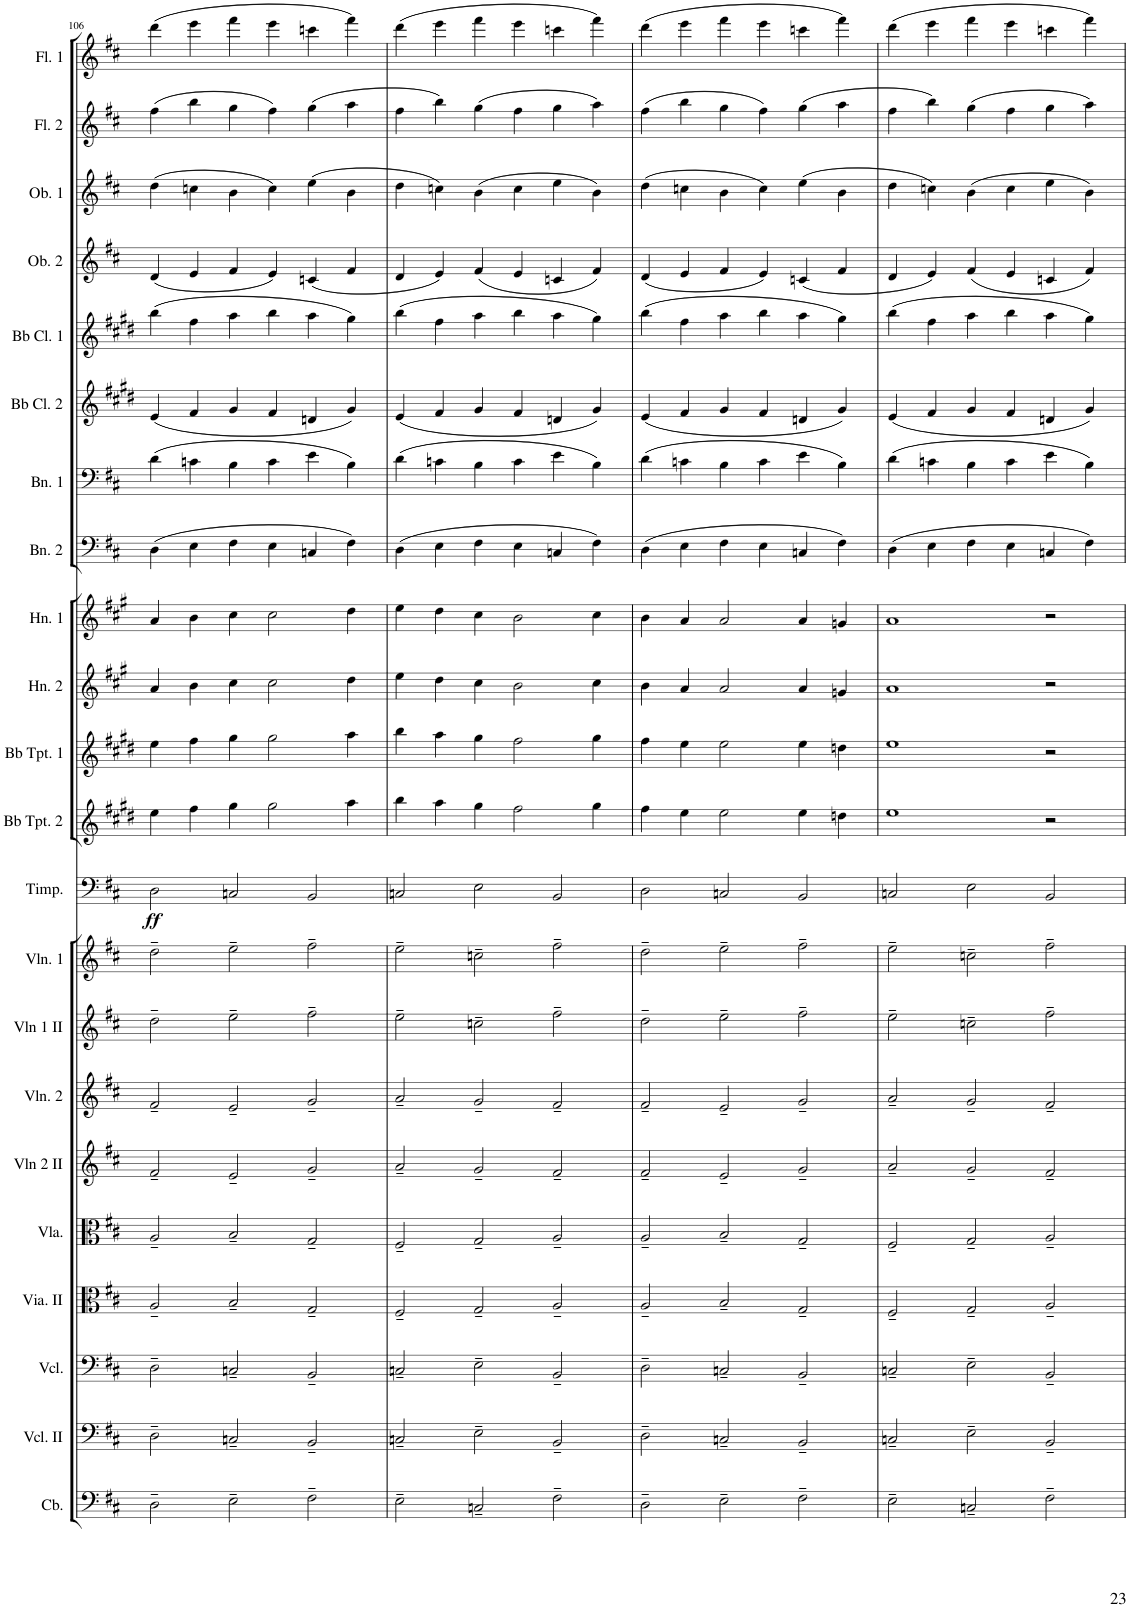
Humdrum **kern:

**kern	**kern	**kern	**kern	**kern	**kern	**kern	**kern	**kern	**kern	**dynam	**kern	**kern	**kern	**kern	**kern	**kern	**kern	**kern	**kern	**kern	**kern	**kern
*part22	*part21	*part20	*part19	*part18	*part17	*part16	*part15	*part14	*part13	*part13	*part12	*part11	*part10	*part9	*part8	*part7	*part6	*part5	*part4	*part3	*part2	*part1
*staff22	*staff21	*staff20	*staff19	*staff18	*staff17	*staff16	*staff15	*staff14	*staff13	*staff13	*staff12	*staff11	*staff10	*staff9	*staff8	*staff7	*staff6	*staff5	*staff4	*staff3	*staff2	*staff1
*I"Cb.	*I"Vcl. II	*I"Vcl.	*I"Vla. II	*I"Viola	*I"Vln 2 II	*I"Violin 2	*I"Vln 1 II	*I"Violin 1	*I"Timpani	*	*I"Bb Trumpet 2	*I"Bb Trumpet 1	*I"Horn 2	*I"Horn 1	*I"Bassoon 2	*I"Bassoon 1	*I"Bb Clarinet 2	*I"Bb Clarinet 1	*I"Oboe 2	*I"Oboe 1	*I"Flute 2	*I"Flute 1
*I'Cb.	*I'Vcl. II	*I'Vcl.	*	*I'Vla.	*I'Vln 2 II	*I'Vln. 2	*I'Vln 1 II	*I'Vln. 1	*I'Timp.	*	*I'Bb Tpt. 2	*I'Bb Tpt. 1	*I'Hn. 2	*I'Hn. 1	*I'Bn. 2	*I'Bn. 1	*I'Bb Cl. 2	*I'Bb Cl. 1	*I'Ob. 2	*I'Ob. 1	*I'Fl. 2	*I'Fl. 1
!!LO:PB:g=z
*clefF4	*clefF4	*clefF4	*clefC3	*clefC3	*clefG2	*clefG2	*clefG2	*clefG2	*clefF4	*	*clefG2	*clefG2	*clefG2	*clefG2	*clefF4	*clefF4	*clefG2	*clefG2	*clefG2	*clefG2	*clefG2	*clefG2
*Trd7c12	*	*	*	*	*	*	*	*	*	*	*Trd1c2	*Trd1c2	*Trd4c7	*Trd4c7	*	*	*Trd1c2	*Trd1c2	*	*	*	*
*k[f#c#]	*k[f#c#]	*k[f#c#]	*k[f#c#]	*k[f#c#]	*k[f#c#]	*k[f#c#]	*k[f#c#]	*k[f#c#]	*k[f#c#]	*	*k[f#c#g#d#]	*k[f#c#g#d#]	*k[f#c#g#]	*k[f#c#g#]	*k[f#c#]	*k[f#c#]	*k[f#c#g#d#]	*k[f#c#g#d#]	*k[f#c#]	*k[f#c#]	*k[f#c#]	*k[f#c#]
*D:	*D:	*D:	*D:	*D:	*D:	*D:	*D:	*D:	*D:	*	*E:	*E:	*A:	*A:	*D:	*D:	*E:	*E:	*D:	*D:	*D:	*D:
*M6/4	*M6/4	*M6/4	*M6/4	*M6/4	*M6/4	*M6/4	*M6/4	*M6/4	*M6/4	*	*M6/4	*M6/4	*M6/4	*M6/4	*M6/4	*M6/4	*M6/4	*M6/4	*M6/4	*M6/4	*M6/4	*M6/4
=106	=106	=106	=106	=106	=106	=106	=106	=106	=106	=106	=106	=106	=106	=106	=106	=106	=106	=106	=106	=106	=106	=106
!	!	!	!	!	!	!	!	!	!	!LO:DY:b	!	!	!	!	!	!	!	!	!	!	!	!
2D~\	2D~\	2D~\	2A~/	2A~/	2f#~/	2f#~/	2dd~\	2dd~\	2D\	ff	4ee\	4ee\	4a/	4a/	(4D\	(4d\	(4e/	(4bb\	(4d/	(4dd\	(4ff#\	(4ddd\
.	.	.	.	.	.	.	.	.	.	.	4ff#\	4ff#\	4b\	4b\	4E\	4cn\	4f#/	4ff#\	4e/	4ccn\	4bb\	4eee\
2E~\	2Cn~/	2Cn~/	2B~/	2B~/	2e~/	2e~/	2ee~\	2ee~\	2Cn/	.	4gg#\	4gg#\	4cc#\	4cc#\	4F#\	4B\	4g#/	4aa\	4f#/	4b\	4gg\	4fff#\
.	.	.	.	.	.	.	.	.	.	.	2gg#\	2gg#\	2cc#\	2cc#\	4E\	4c\	4f#/	4bb\	4e/)	4cc\)	4ff#\)	4eee\
2F#~\	2BB~/	2BB~/	2G~/	2G~/	2g~/	2g~/	2ff#~\	2ff#~\	2BB/	.	.	.	.	.	4Cn/	4e\	4dn/	4aa\	(4cn/	(4ee\	(4gg\	4cccn\
.	.	.	.	.	.	.	.	.	.	.	4aa\	4aa\	4dd\	4dd\	4F#\)	4B\)	4g#/)	4gg#\)	4f#/	4b\	4aa\	4fff#\)
=107	=107	=107	=107	=107	=107	=107	=107	=107	=107	=107	=107	=107	=107	=107	=107	=107	=107	=107	=107	=107	=107	=107
2E~\	2Cn~/	2Cn~/	2F#~/	2F#~/	2a~/	2a~/	2ee~\	2ee~\	2Cn/	.	4bb\	4bb\	4ee\	4ee\	(4D\	(4d\	(4e/	(4bb\	4d/	4dd\	4ff#\	(4ddd\
.	.	.	.	.	.	.	.	.	.	.	4aa\	4aa\	4dd\	4dd\	4E\	4cn\	4f#/	4ff#\	4e/)	4ccn\)	4bb\)	4eee\
2Cn~/	2E~\	2E~\	2G~/	2G~/	2g~/	2g~/	2ccn~\	2ccn~\	2E\	.	4gg#\	4gg#\	4cc#\	4cc#\	4F#\	4B\	4g#/	4aa\	(4f#/	(4b\	(4gg\	4fff#\
.	.	.	.	.	.	.	.	.	.	.	2ff#\	2ff#\	2b\	2b\	4E\	4c\	4f#/	4bb\	4e/	4cc\	4ff#\	4eee\
2F#~\	2BB~/	2BB~/	2A~/	2A~/	2f#~/	2f#~/	2ff#~\	2ff#~\	2BB/	.	.	.	.	.	4Cn/	4e\	4dn/	4aa\	4cn/	4ee\	4gg\	4cccn\
.	.	.	.	.	.	.	.	.	.	.	4gg#\	4gg#\	4cc#\	4cc#\	4F#\)	4B\)	4g#/)	4gg#\)	4f#/)	4b\)	4aa\)	4fff#\)
=108	=108	=108	=108	=108	=108	=108	=108	=108	=108	=108	=108	=108	=108	=108	=108	=108	=108	=108	=108	=108	=108	=108
2D~\	2D~\	2D~\	2A~/	2A~/	2f#~/	2f#~/	2dd~\	2dd~\	2D\	.	4ff#\	4ff#\	4b\	4b\	(4D\	(4d\	(4e/	(4bb\	(4d/	(4dd\	(4ff#\	(4ddd\
.	.	.	.	.	.	.	.	.	.	.	4ee\	4ee\	4a/	4a/	4E\	4cn\	4f#/	4ff#\	4e/	4ccn\	4bb\	4eee\
2E~\	2Cn~/	2Cn~/	2B~/	2B~/	2e~/	2e~/	2ee~\	2ee~\	2Cn/	.	2ee\	2ee\	2a/	2a/	4F#\	4B\	4g#/	4aa\	4f#/	4b\	4gg\	4fff#\
.	.	.	.	.	.	.	.	.	.	.	.	.	.	.	4E\	4c\	4f#/	4bb\	4e/)	4cc\)	4ff#\)	4eee\
2F#~\	2BB~/	2BB~/	2G~/	2G~/	2g~/	2g~/	2ff#~\	2ff#~\	2BB/	.	4ee\	4ee\	4a/	4a/	4Cn/	4e\	4dn/	4aa\	(4cn/	(4ee\	(4gg\	4cccn\
.	.	.	.	.	.	.	.	.	.	.	4ddn\	4ddn\	4gn/	4gn/	4F#\)	4B\)	4g#/)	4gg#\)	4f#/	4b\	4aa\	4fff#\)
=109	=109	=109	=109	=109	=109	=109	=109	=109	=109	=109	=109	=109	=109	=109	=109	=109	=109	=109	=109	=109	=109	=109
2E~\	2Cn~/	2Cn~/	2F#~/	2F#~/	2a~/	2a~/	2ee~\	2ee~\	2Cn/	.	1ee	1ee	1a	1a	(4D\	(4d\	(4e/	(4bb\	4d/	4dd\	4ff#\	(4ddd\
.	.	.	.	.	.	.	.	.	.	.	.	.	.	.	4E\	4cn\	4f#/	4ff#\	4e/)	4ccn\)	4bb\)	4eee\
2Cn~/	2E~\	2E~\	2G~/	2G~/	2g~/	2g~/	2ccn~\	2ccn~\	2E\	.	.	.	.	.	4F#\	4B\	4g#/	4aa\	(4f#/	(4b\	(4gg\	4fff#\
.	.	.	.	.	.	.	.	.	.	.	.	.	.	.	4E\	4c\	4f#/	4bb\	4e/	4cc\	4ff#\	4eee\
2F#~\	2BB~/	2BB~/	2A~/	2A~/	2f#~/	2f#~/	2ff#~\	2ff#~\	2BB/	.	2r	2r	2r	2r	4Cn/	4e\	4dn/	4aa\	4cn/	4ee\	4gg\	4cccn\
.	.	.	.	.	.	.	.	.	.	.	.	.	.	.	4F#\)	4B\)	4g#/)	4gg#\)	4f#/)	4b\)	4aa\)	4fff#\)
=	=	=	=	=	=	=	=	=	=	=	=	=	=	=	=	=	=	=	=	=	=	=
*-	*-	*-	*-	*-	*-	*-	*-	*-	*-	*-	*-	*-	*-	*-	*-	*-	*-	*-	*-	*-	*-	*-
